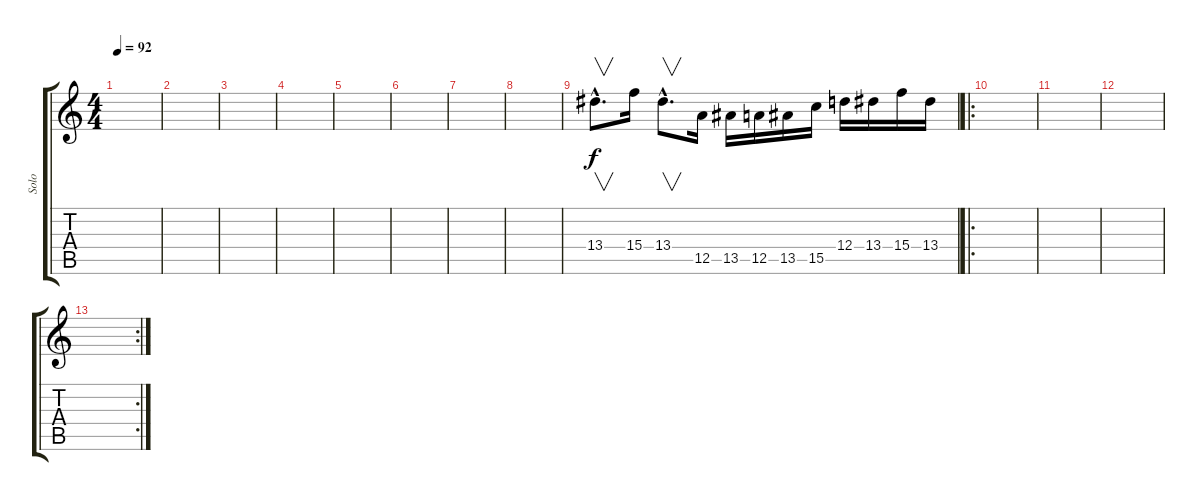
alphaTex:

\track ("Solo" "Solo") {instrument distortionguitar}
\staff {score tabs}
\tuning (E4 B3 G3 D3 A2 E2) {hide}
\ts (4 4)
\tempo 92
\clef g2
\ks c
|
|
|
|
|
|
|
|
13.4{hac}.8{v d} 15.4.16 13.4{hac}.8{v d} 12.5.16 13.5.16 12.5.16 13.5.16 15.5.16 12.4.16 13.4.16 15.4.16 13.4.16 |
\ro
|
|
|
\rc 2
